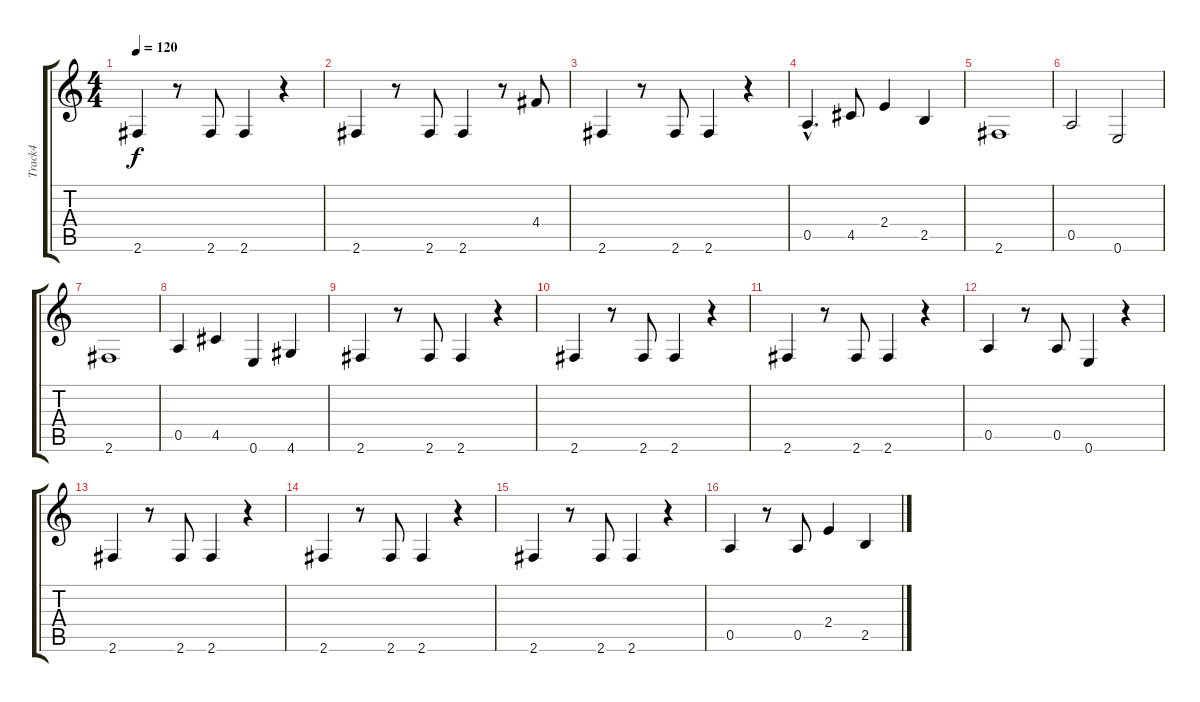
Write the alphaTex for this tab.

\track ("Track4" "Track4") {instrument electricbassfinger}
\staff {score tabs}
\tuning (E4 B3 G3 D3 A2 E2) {hide}
\ts (4 4)
\tempo 120
\clef g2
\ks c
2.6.4{dy f} r.8 2.6.8 2.6.4 r.4 |
2.6.4 r.8 2.6.8 2.6.4 r.8 4.4.8 |
2.6.4 r.8 2.6.8 2.6.4 r.4 |
0.5{hac}.4{d} 4.5.8 2.4.4 2.5.4 |
2.6.1 |
0.5.2 0.6.2 |
2.6.1 |
0.5.4 4.5.4 0.6.4 4.6.4 |
2.6.4 r.8 2.6.8 2.6.4 r.4 |
2.6.4 r.8 2.6.8 2.6.4 r.4 |
2.6.4 r.8 2.6.8 2.6.4 r.4 |
0.5.4 r.8 0.5.8 0.6.4 r.4 |
2.6.4 r.8 2.6.8 2.6.4 r.4 |
2.6.4 r.8 2.6.8 2.6.4 r.4 |
2.6.4 r.8 2.6.8 2.6.4 r.4 |
0.5.4 r.8 0.5.8 2.4.4 2.5.4
